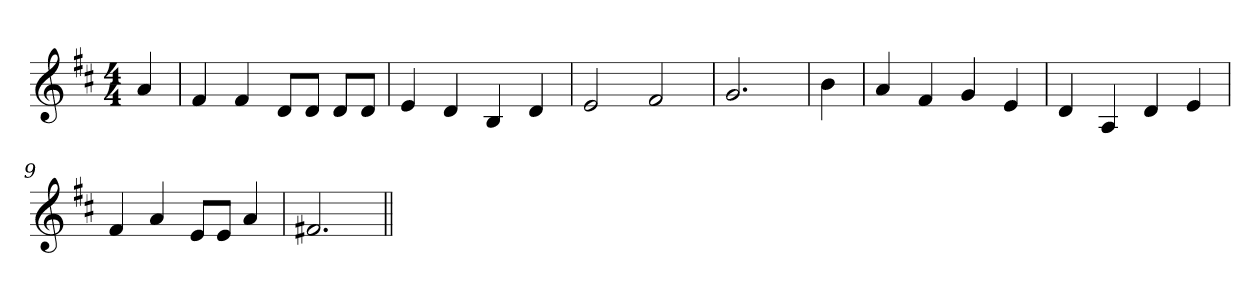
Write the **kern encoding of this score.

**kern
*part1
*staff1
*clefG2
*k[f#c#]
*D:
*M4/4
=1
4a/
=2
4f#/
4f#/
8d/L
8d/J
8d/L
8d/J
=3
4e/
4d/
4B/
4d/
=4
2e/
2f#/
=5
2.g/
=6
4b\
=7
4a/
4f#/
4g/
4e/
=8
4d/
4A/
4d/
4e/
=9
4f#/
4a/
8e/L
8e/J
4a/
=10
2.f#X/
=||
*-
